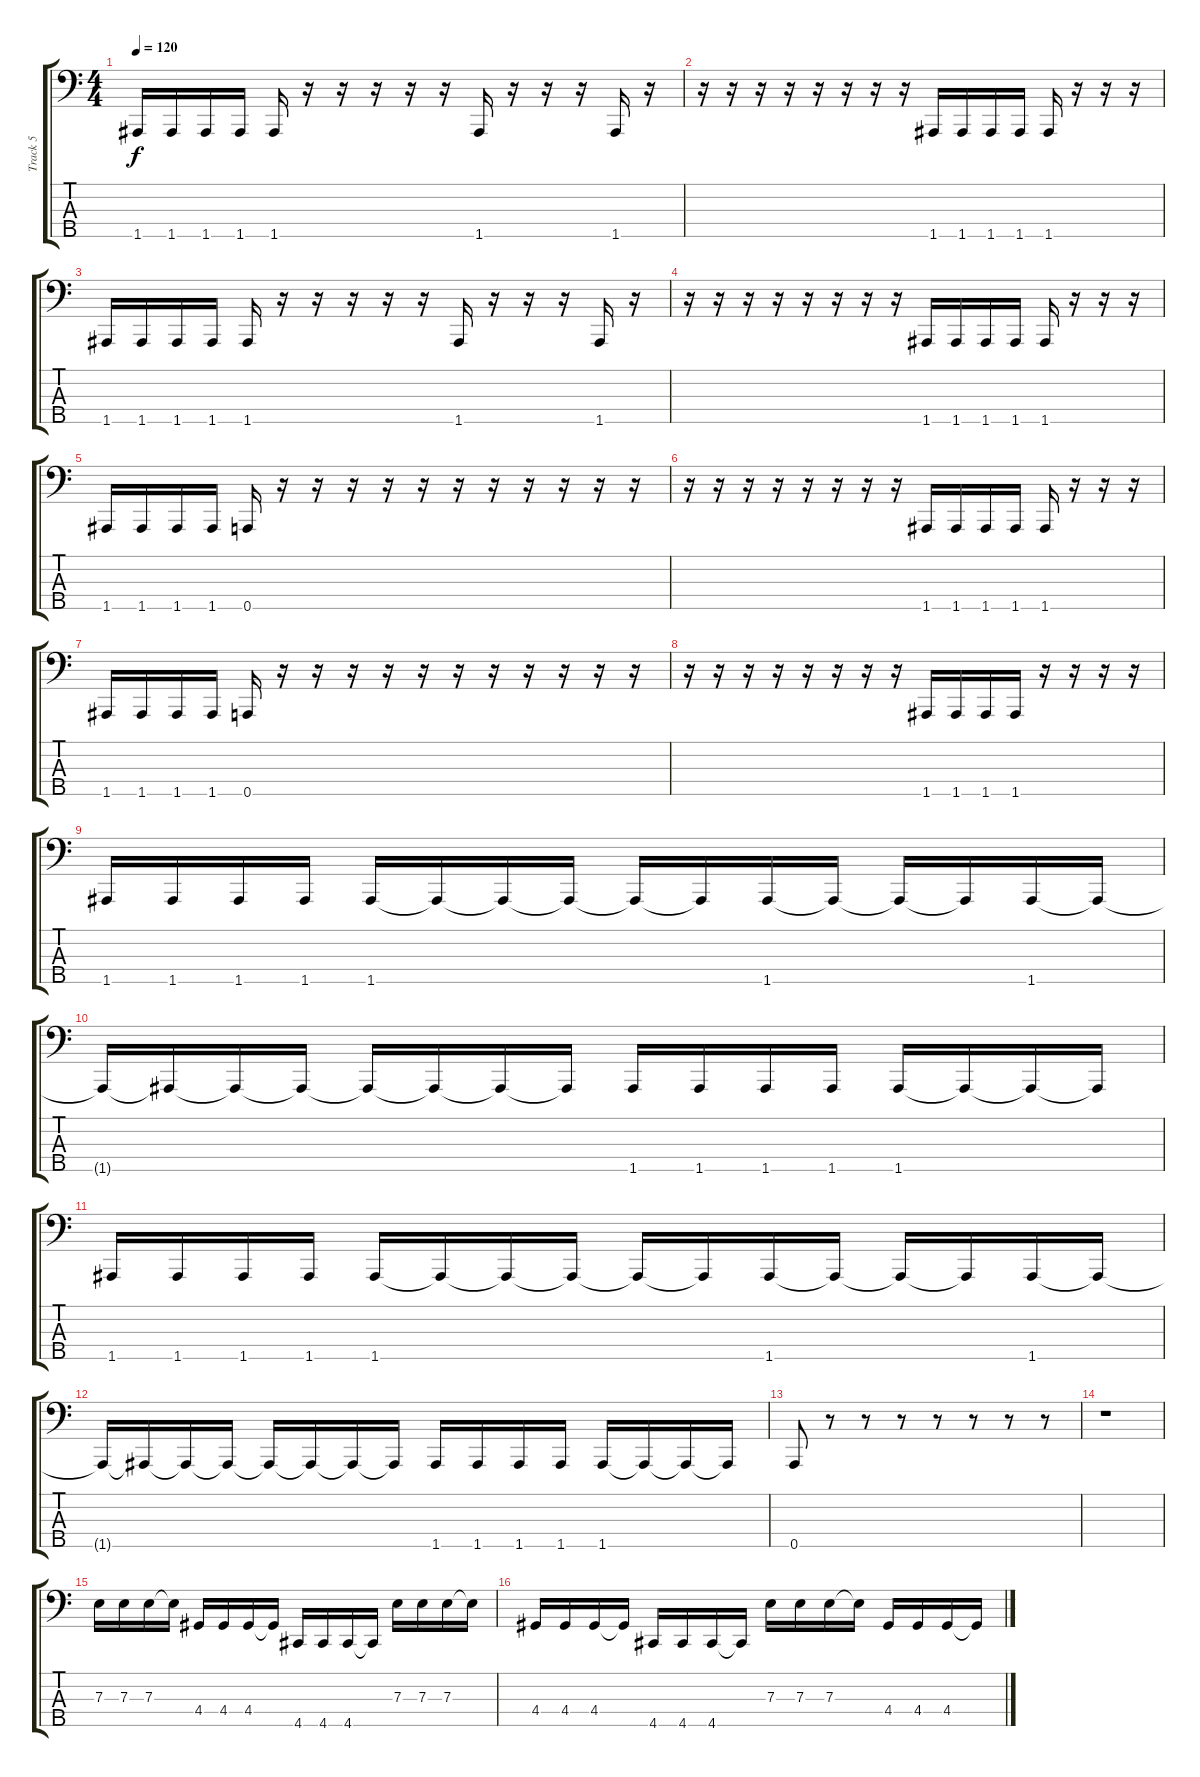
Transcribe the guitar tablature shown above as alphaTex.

\track ("Track 5" "Track 5") {instrument electricbasspick}
\staff {score tabs}
\tuning (G2 D2 A1 E1 A0) {hide}
\ts (4 4)
\tempo 120
\clef f4
\ks c
1.5.16{dy f} 1.5.16 1.5.16 1.5.16 1.5.16 r.16 r.16 r.16 r.16 r.16 1.5.16 r.16 r.16 r.16 1.5.16 r.16 |
r.16 r.16 r.16 r.16 r.16 r.16 r.16 r.16 1.5.16 1.5.16 1.5.16 1.5.16 1.5.16 r.16 r.16 r.16 |
1.5.16 1.5.16 1.5.16 1.5.16 1.5.16 r.16 r.16 r.16 r.16 r.16 1.5.16 r.16 r.16 r.16 1.5.16 r.16 |
r.16 r.16 r.16 r.16 r.16 r.16 r.16 r.16 1.5.16 1.5.16 1.5.16 1.5.16 1.5.16 r.16 r.16 r.16 |
1.5.16 1.5.16 1.5.16 1.5.16 0.5.16 r.16 r.16 r.16 r.16 r.16 r.16 r.16 r.16 r.16 r.16 r.16 |
r.16 r.16 r.16 r.16 r.16 r.16 r.16 r.16 1.5.16 1.5.16 1.5.16 1.5.16 1.5.16 r.16 r.16 r.16 |
1.5.16 1.5.16 1.5.16 1.5.16 0.5.16 r.16 r.16 r.16 r.16 r.16 r.16 r.16 r.16 r.16 r.16 r.16 |
r.16 r.16 r.16 r.16 r.16 r.16 r.16 r.16 1.5.16 1.5.16 1.5.16 1.5.16 r.16 r.16 r.16 r.16 |
1.5.16 1.5.16 1.5.16 1.5.16 1.5.16 1.5{t}.16 1.5{t}.16 1.5{t}.16 1.5{t}.16 1.5{t}.16 1.5.16 1.5{t}.16 1.5{t}.16 1.5{t}.16 1.5.16 1.5{t}.16 |
1.5{t}.16 1.5{t}.16 1.5{t}.16 1.5{t}.16 1.5{t}.16 1.5{t}.16 1.5{t}.16 1.5{t}.16 1.5.16 1.5.16 1.5.16 1.5.16 1.5.16 1.5{t}.16 1.5{t}.16 1.5{t}.16 |
1.5.16 1.5.16 1.5.16 1.5.16 1.5.16 1.5{t}.16 1.5{t}.16 1.5{t}.16 1.5{t}.16 1.5{t}.16 1.5.16 1.5{t}.16 1.5{t}.16 1.5{t}.16 1.5.16 1.5{t}.16 |
1.5{t}.16 1.5{t}.16 1.5{t}.16 1.5{t}.16 1.5{t}.16 1.5{t}.16 1.5{t}.16 1.5{t}.16 1.5.16 1.5.16 1.5.16 1.5.16 1.5.16 1.5{t}.16 1.5{t}.16 1.5{t}.16 |
0.5.8 r.8 r.8 r.8 r.8 r.8 r.8 r.8 |
r.1 |
7.3.16 7.3.16 7.3.16 7.3{t}.16 4.4.16 4.4.16 4.4.16 4.4{t}.16 4.5.16 4.5.16 4.5.16 4.5{t}.16 7.3.16 7.3.16 7.3.16 7.3{t}.16 |
4.4.16 4.4.16 4.4.16 4.4{t}.16 4.5.16 4.5.16 4.5.16 4.5{t}.16 7.3.16 7.3.16 7.3.16 7.3{t}.16 4.4.16 4.4.16 4.4.16 4.4{t}.16
